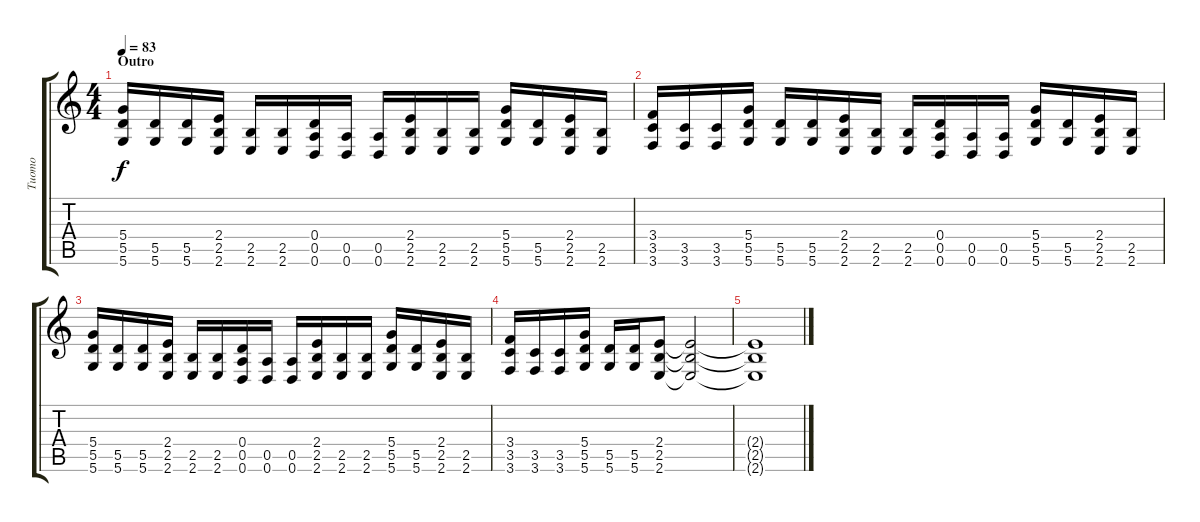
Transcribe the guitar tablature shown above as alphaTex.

\track ("Tuomo" "Tuomo") {instrument distortionguitar}
\staff {score tabs}
\tuning (E4 B3 G3 D3 A2 D2) {hide}
\ts (4 4)
\section ("" "Outro")
\tempo 83
\clef g2
\ks c
(5.4 5.5 5.6).16{dy f} (5.5 5.6).16 (5.5 5.6).16 (2.4 2.5 2.6).16 (2.5 2.6).16 (2.5 2.6).16 (0.4 0.5 0.6).16 (0.5 0.6).16 (0.5 0.6).16 (2.4 2.5 2.6).16 (2.5 2.6).16 (2.5 2.6).16 (5.4 5.5 5.6).16 (5.5 5.6).16 (2.4 2.5 2.6).16 (2.5 2.6).16 |
(3.4 3.5 3.6).16 (3.5 3.6).16 (3.5 3.6).16 (5.4 5.5 5.6).16 (5.5 5.6).16 (5.5 5.6).16 (2.4 2.5 2.6).16 (2.5 2.6).16 (2.5 2.6).16 (0.4 0.5 0.6).16 (0.5 0.6).16 (0.5 0.6).16 (5.4 5.5 5.6).16 (5.5 5.6).16 (2.4 2.5 2.6).16 (2.5 2.6).16 |
(5.4 5.5 5.6).16 (5.5 5.6).16 (5.5 5.6).16 (2.4 2.5 2.6).16 (2.5 2.6).16 (2.5 2.6).16 (0.4 0.5 0.6).16 (0.5 0.6).16 (0.5 0.6).16 (2.4 2.5 2.6).16 (2.5 2.6).16 (2.5 2.6).16 (5.4 5.5 5.6).16 (5.5 5.6).16 (2.4 2.5 2.6).16 (2.5 2.6).16 |
(3.4 3.5 3.6).16 (3.5 3.6).16 (3.5 3.6).16 (5.4 5.5 5.6).16 (5.5 5.6).16 (5.5 5.6).16 (2.4 2.5 2.6).8 (2.4{t} 2.5{t} 2.6{t}).2 |
(2.4{t} 2.5{t} 2.6{t}).1
